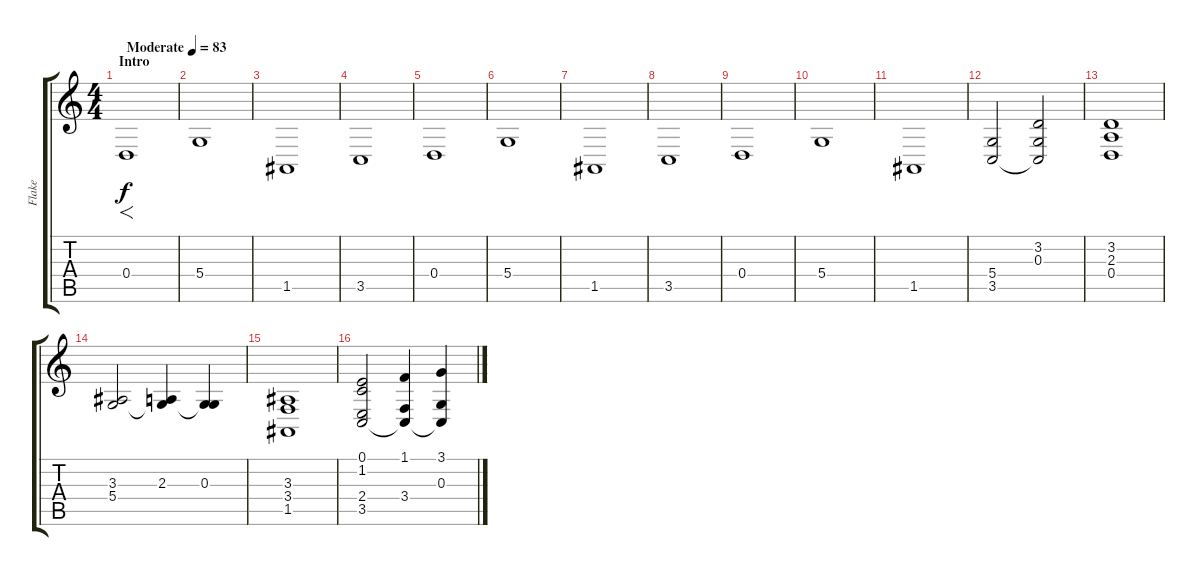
\track ("Flake" "Flake") {instrument stringensemble2}
\staff {score tabs}
\tuning (E4 B3 G3 D3 A2 E2) {hide}
\ts (4 4)
\section ("" "Intro")
\tempo (83 "Moderate")
\clef g2
\ks c
0.4.1{f dy f instrument stringensemble2} |
5.4.1 |
1.5.1 |
3.5.1 |
0.4.1 |
5.4.1 |
1.5.1 |
3.5.1 |
0.4.1 |
5.4.1 |
1.5.1 |
(5.4 3.5).2 (3.2 0.3 3.5{t}).2 |
(3.2 2.3 0.4).1 |
(3.3 5.4).2 (2.3 5.4{t}).4 (0.3 5.4{t}).4 |
(3.3 3.4 1.5).1 |
(0.1 1.2 2.4 3.5).2 (1.1 3.4 3.5{t}).4 (3.1 0.3 3.5{t}).4
